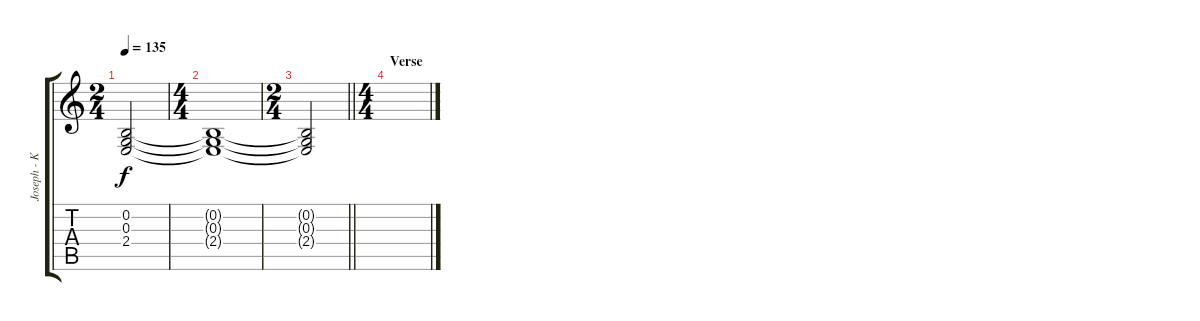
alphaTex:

\track ("Joseph - Keyboards" "Joseph - K") {instrument pad2warm}
\staff {score tabs}
\tuning (E4 B3 G3 D3 A2 E2) {hide}
\ts (2 4)
\tempo 135
\clef g2
\ks c
(0.2{t} 0.3{t} 2.4{t}).2{dy f} |
\ts (4 4)
(0.2{t} 0.3{t} 2.4{t}).1 |
\ts (2 4)
\barLineRight lightlight
(0.2{t} 0.3{t} 2.4{t}).2 |
\ts (4 4)
\section ("" "Verse")
